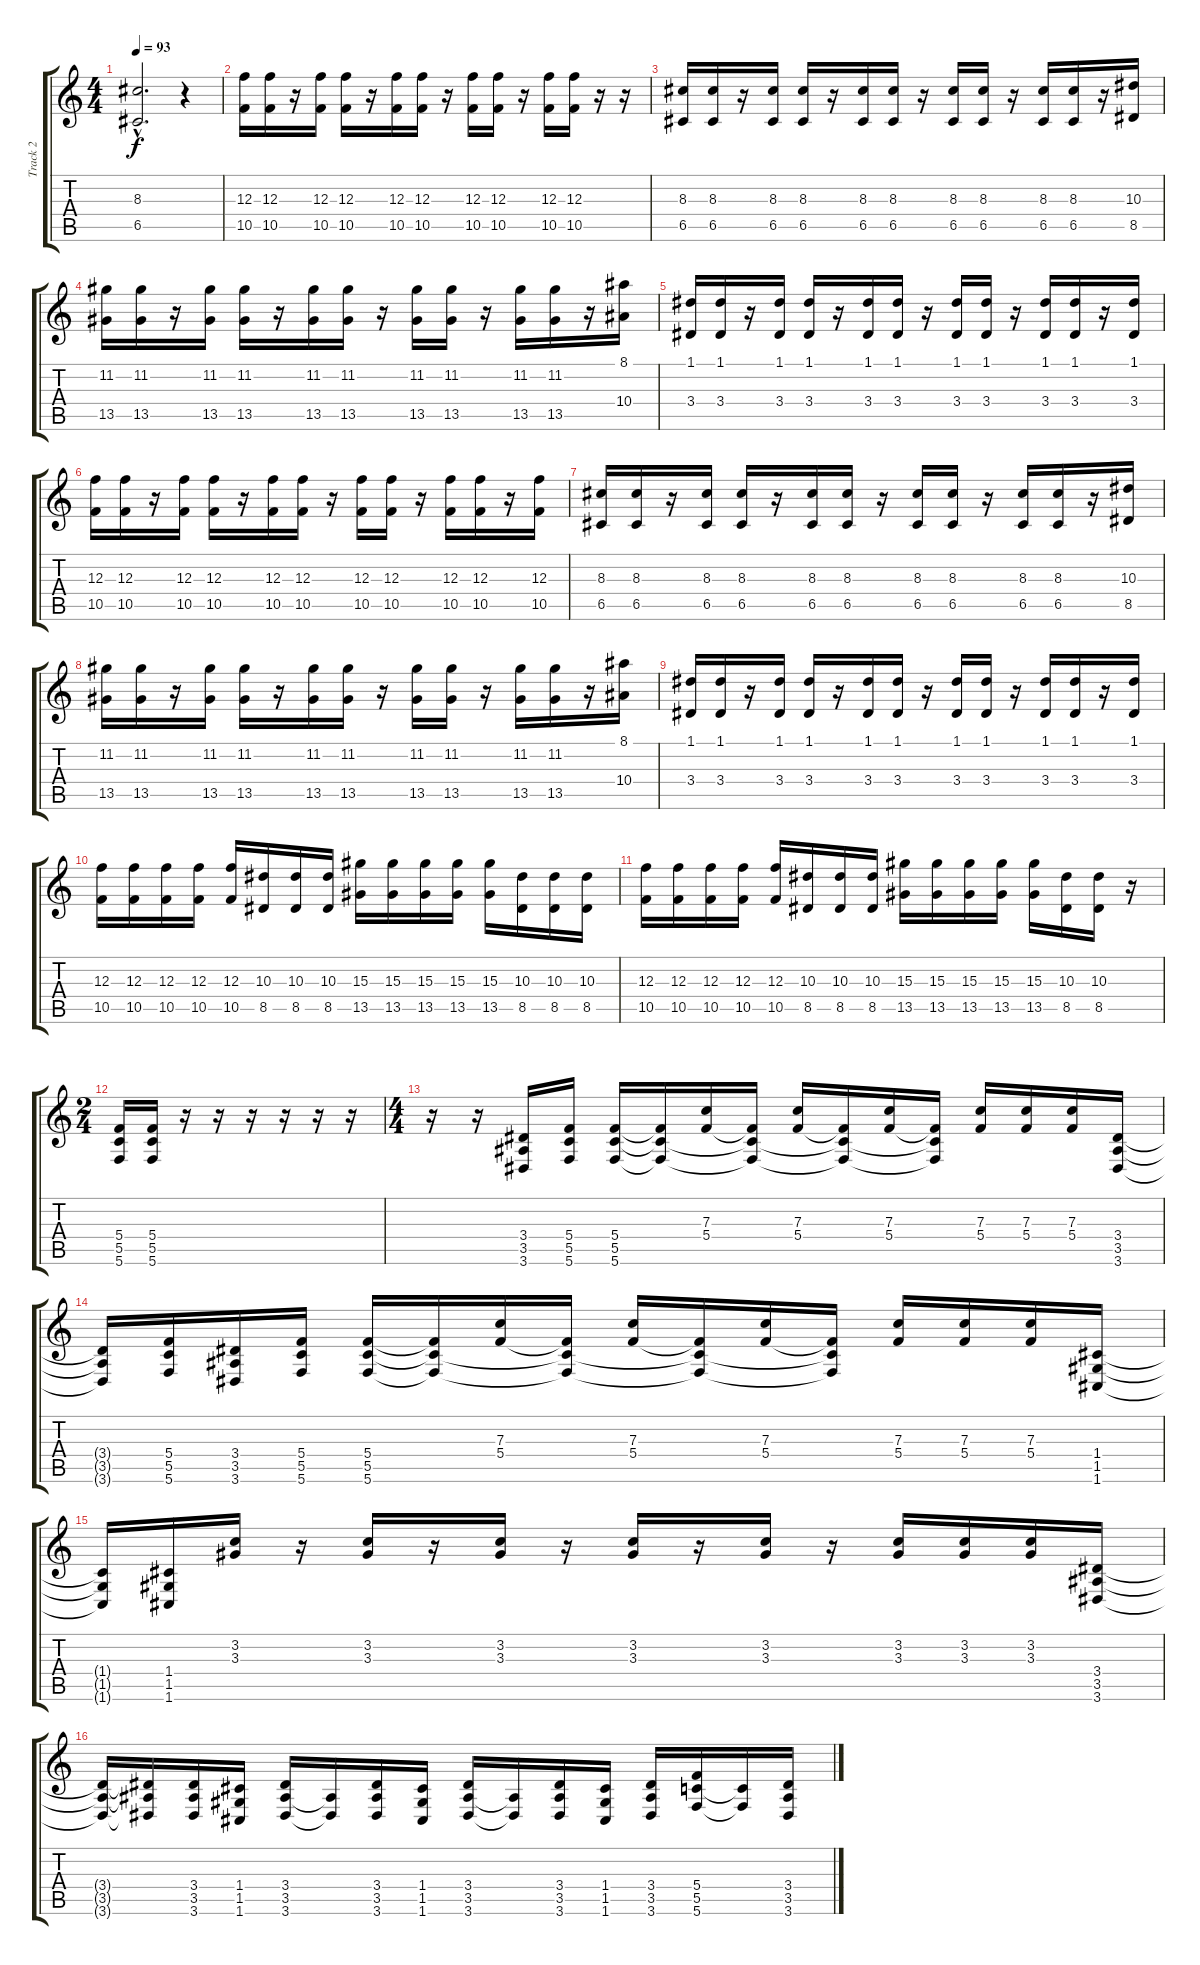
\track ("Track 2" "Track 2") {instrument distortionguitar}
\staff {score tabs}
\tuning (D4 A3 F3 C3 G2 C2) {hide}
\ts (4 4)
\tempo 93
\clef g2
\ks c
(8.3{hac t} 6.5{hac t}).2{d dy f} r.4 |
(12.3 10.5).16 (12.3 10.5).16 r.16 (12.3 10.5).16 (12.3 10.5).16 r.16 (12.3 10.5).16 (12.3 10.5).16 r.16 (12.3 10.5).16 (12.3 10.5).16 r.16 (12.3 10.5).16 (12.3 10.5).16 r.16 r.16 |
(8.3 6.5).16 (8.3 6.5).16 r.16 (8.3 6.5).16 (8.3 6.5).16 r.16 (8.3 6.5).16 (8.3 6.5).16 r.16 (8.3 6.5).16 (8.3 6.5).16 r.16 (8.3 6.5).16 (8.3 6.5).16 r.16 (10.3 8.5).16 |
(11.2 13.5).16 (11.2 13.5).16 r.16 (11.2 13.5).16 (11.2 13.5).16 r.16 (11.2 13.5).16 (11.2 13.5).16 r.16 (11.2 13.5).16 (11.2 13.5).16 r.16 (11.2 13.5).16 (11.2 13.5).16 r.16 (8.1 10.4).16 |
(1.1 3.4).16 (1.1 3.4).16 r.16 (1.1 3.4).16 (1.1 3.4).16 r.16 (1.1 3.4).16 (1.1 3.4).16 r.16 (1.1 3.4).16 (1.1 3.4).16 r.16 (1.1 3.4).16 (1.1 3.4).16 r.16 (1.1 3.4).16 |
(12.3 10.5).16 (12.3 10.5).16 r.16 (12.3 10.5).16 (12.3 10.5).16 r.16 (12.3 10.5).16 (12.3 10.5).16 r.16 (12.3 10.5).16 (12.3 10.5).16 r.16 (12.3 10.5).16 (12.3 10.5).16 r.16 (12.3 10.5).16 |
(8.3 6.5).16 (8.3 6.5).16 r.16 (8.3 6.5).16 (8.3 6.5).16 r.16 (8.3 6.5).16 (8.3 6.5).16 r.16 (8.3 6.5).16 (8.3 6.5).16 r.16 (8.3 6.5).16 (8.3 6.5).16 r.16 (10.3 8.5).16 |
(11.2 13.5).16 (11.2 13.5).16 r.16 (11.2 13.5).16 (11.2 13.5).16 r.16 (11.2 13.5).16 (11.2 13.5).16 r.16 (11.2 13.5).16 (11.2 13.5).16 r.16 (11.2 13.5).16 (11.2 13.5).16 r.16 (8.1 10.4).16 |
(1.1 3.4).16 (1.1 3.4).16 r.16 (1.1 3.4).16 (1.1 3.4).16 r.16 (1.1 3.4).16 (1.1 3.4).16 r.16 (1.1 3.4).16 (1.1 3.4).16 r.16 (1.1 3.4).16 (1.1 3.4).16 r.16 (1.1 3.4).16 |
(12.3 10.5).16 (12.3 10.5).16 (12.3 10.5).16 (12.3 10.5).16 (12.3 10.5).16 (10.3 8.5).16 (10.3 8.5).16 (10.3 8.5).16 (15.3 13.5).16 (15.3 13.5).16 (15.3 13.5).16 (15.3 13.5).16 (15.3 13.5).16 (10.3 8.5).16 (10.3 8.5).16 (10.3 8.5).16 |
(12.3 10.5).16 (12.3 10.5).16 (12.3 10.5).16 (12.3 10.5).16 (12.3 10.5).16 (10.3 8.5).16 (10.3 8.5).16 (10.3 8.5).16 (15.3 13.5).16 (15.3 13.5).16 (15.3 13.5).16 (15.3 13.5).16 (15.3 13.5).16 (10.3 8.5).16 (10.3 8.5).16 r.16 |
\ts (2 4)
(5.4 5.5 5.6).16 (5.4 5.5 5.6).16 r.16 r.16 r.16 r.16 r.16 r.16 |
\ts (4 4)
r.16 r.16 (3.4 3.5 3.6).16 (5.4 5.5 5.6).16 (5.4 5.5 5.6).16 (5.4{t} 5.5{t} 5.6{t}).16 (7.3 5.4).16 (5.4{t} 5.5{t} 5.6{t}).16 (7.3 5.4).16 (5.4{t} 5.5{t} 5.6{t}).16 (7.3 5.4).16 (5.4{t} 5.5{t} 5.6{t}).16 (7.3 5.4).16 (7.3 5.4).16 (7.3 5.4).16 (3.4 3.5 3.6).16 |
(3.4{t} 3.5{t} 3.6{t}).16 (5.4 5.5 5.6).16 (3.4 3.5 3.6).16 (5.4 5.5 5.6).16 (5.4 5.5 5.6).16 (5.4{t} 5.5{t} 5.6{t}).16 (7.3 5.4).16 (5.4{t} 5.5{t} 5.6{t}).16 (7.3 5.4).16 (5.4{t} 5.5{t} 5.6{t}).16 (7.3 5.4).16 (5.4{t} 5.5{t} 5.6{t}).16 (7.3 5.4).16 (7.3 5.4).16 (7.3 5.4).16 (1.4 1.5 1.6).16 |
(1.4{t} 1.5{t} 1.6{t}).16 (1.4 1.5 1.6).16 (3.2 3.3).16 r.16 (3.2 3.3).16 r.16 (3.2 3.3).16 r.16 (3.2 3.3).16 r.16 (3.2 3.3).16 r.16 (3.2 3.3).16 (3.2 3.3).16 (3.2 3.3).16 (3.4 3.5 3.6).16 |
(3.4{t} 3.5{t} 3.6{t}).16 (3.4{t} 3.5{t} 3.6{t}).16 (3.4 3.5 3.6).16 (1.4 1.5 1.6).16 (3.4 3.5 3.6).16 (3.5{t} 3.6{t}).16 (3.4 3.5 3.6).16 (1.4 1.5 1.6).16 (3.4 3.5 3.6).16 (3.5{t} 3.6{t}).16 (3.4 3.5 3.6).16 (1.4 1.5 1.6).16 (3.4 3.5 3.6).16 (5.4 5.5 5.6).16 (5.5{t} 5.6{t}).16 (3.4 3.5 3.6).16
